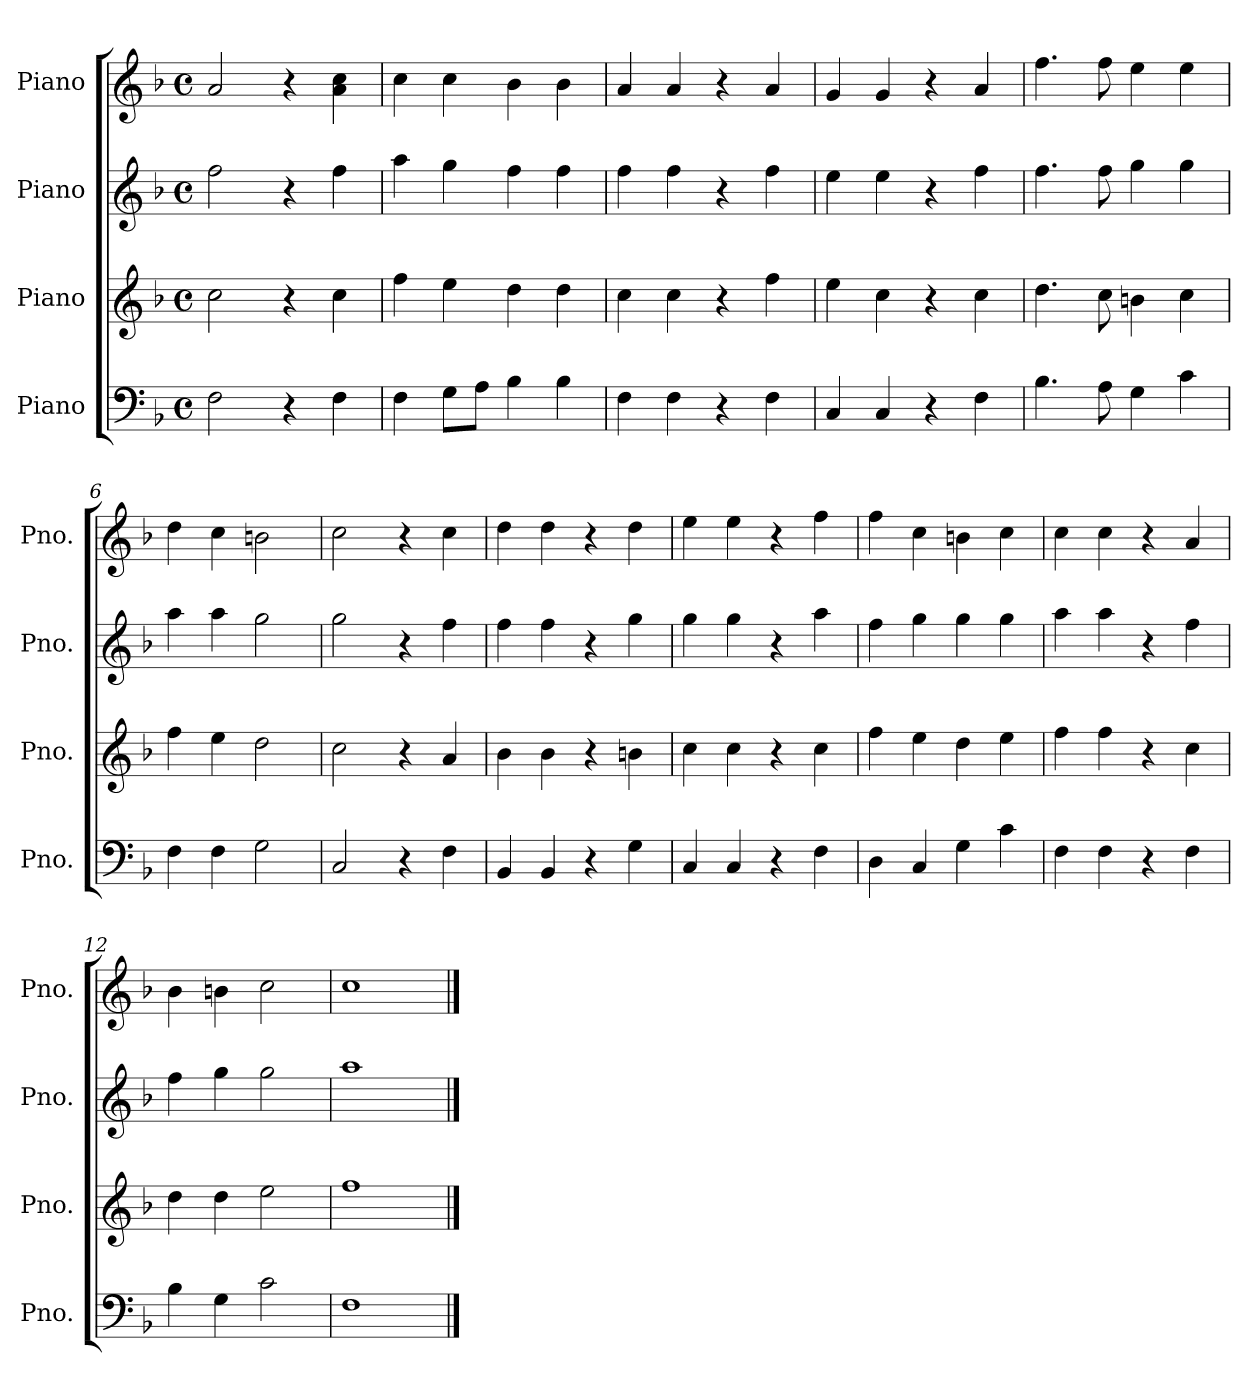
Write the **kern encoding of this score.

**kern	**kern	**kern	**kern
*part4	*part3	*part2	*part1
*staff4	*staff3	*staff2	*staff1
*I"Piano	*I"Piano	*I"Piano	*I"Piano
*I'Pno.	*I'Pno.	*I'Pno.	*I'Pno.
*clefF4	*clefG2	*clefG2	*clefG2
*k[b-]	*k[b-]	*k[b-]	*k[b-]
*M4/4	*M4/4	*M4/4	*M4/4
*met(c)	*met(c)	*met(c)	*met(c)
=1	=1	=1	=1
2F\	2cc\	2ff\	2a/
4r	4r	4r	4r
4F\	4cc\	4ff\	4a\ 4cc\
=2	=2	=2	=2
4F\	4ff\	4aa\	4cc\
8G\L	4ee\	4gg\	4cc\
8A\J	.	.	.
4B-\	4dd\	4ff\	4b-\
4B-\	4dd\	4ff\	4b-\
=3	=3	=3	=3
4F\	4cc\	4ff\	4a/
4F\	4cc\	4ff\	4a/
4r	4r	4r	4r
4F\	4ff\	4ff\	4a/
=4	=4	=4	=4
4C/	4ee\	4ee\	4g/
4C/	4cc\	4ee\	4g/
4r	4r	4r	4r
4F\	4cc\	4ff\	4a/
=5	=5	=5	=5
4.B-\	4.dd\	4.ff\	4.ff\
8A\	8cc\	8ff\	8ff\
4G\	4bn\	4gg\	4ee\
4c\	4cc\	4gg\	4ee\
=6	=6	=6	=6
4F\	4ff\	4aa\	4dd\
4F\	4ee\	4aa\	4cc\
2G\	2dd\	2gg\	2bn\
=7	=7	=7	=7
2C/	2cc\	2gg\	2cc\
4r	4r	4r	4r
4F\	4a/	4ff\	4cc\
=8	=8	=8	=8
4BB-/	4b-\	4ff\	4dd\
4BB-/	4b-\	4ff\	4dd\
4r	4r	4r	4r
4G\	4bn\	4gg\	4dd\
=9	=9	=9	=9
4C/	4cc\	4gg\	4ee\
4C/	4cc\	4gg\	4ee\
4r	4r	4r	4r
4F\	4cc\	4aa\	4ff\
=10	=10	=10	=10
4D\	4ff\	4ff\	4ff\
4C/	4ee\	4gg\	4cc\
4G\	4dd\	4gg\	4bn\
4c\	4ee\	4gg\	4cc\
!!LO:LB:g=z
=11	=11	=11	=11
4F\	4ff\	4aa\	4cc\
4F\	4ff\	4aa\	4cc\
4r	4r	4r	4r
4F\	4cc\	4ff\	4a/
=12	=12	=12	=12
4B-\	4dd\	4ff\	4b-\
4G\	4dd\	4gg\	4bn\
2c\	2ee\	2gg\	2cc\
=13	=13	=13	=13
1F	1ff	1aa	1cc
==	==	==	==
*-	*-	*-	*-
